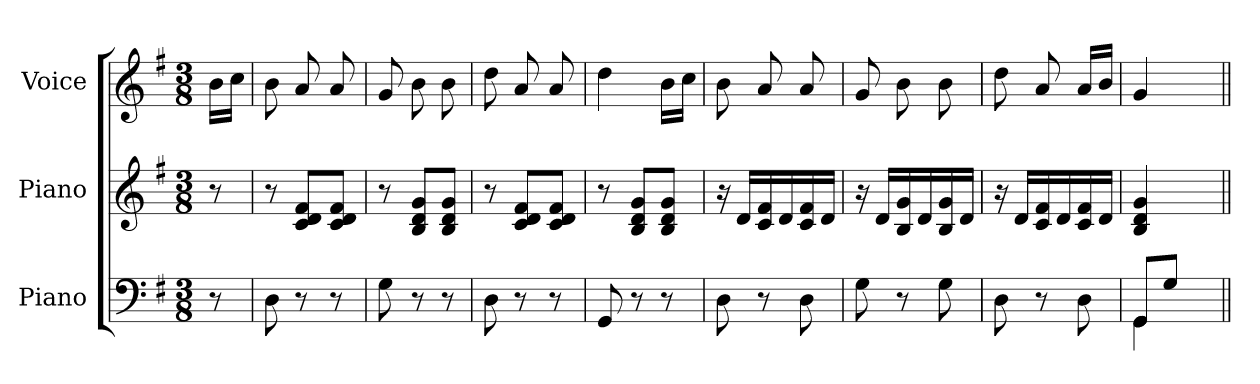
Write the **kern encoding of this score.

**kern	**kern	**kern
*part3	*part2	*part1
*staff3	*staff2	*staff1
*I"Piano	*I"Piano	*I"Voice
*I'Pno	*I'Pno	*I'V
*clefF4	*clefG2	*clefG2
*k[f#]	*k[f#]	*k[f#]
*M3/8	*M3/8	*M3/8
*MM72	*MM72	*MM72
=	=	=
8r	8r	16b\LL
.	.	16cc\JJ
=1	=1	=1
8D\	8r	8b\
8r	8c/ 8d/ 8f#/L	8a/
8r	8c/ 8d/ 8f#/J	8a/
=2	=2	=2
8G\	8r	8g/
8r	8B/ 8d/ 8g/L	8b\
8r	8B/ 8d/ 8g/J	8b\
=3	=3	=3
8D\	8r	8dd\
8r	8c/ 8d/ 8f#/L	8a/
8r	8c/ 8d/ 8f#/J	8a/
=4	=4	=4
8GG/	8r	4dd\
8r	8B/ 8d/ 8g/L	.
8r	8B/ 8d/ 8g/J	16b\LL
.	.	16cc\JJ
=5	=5	=5
8D\	16r	8b\
.	16d/LL	.
8r	16c/ 16f#/	8a/
.	16d/	.
8D\	16c/ 16f#/	8a/
.	16d/JJ	.
=6	=6	=6
8G\	16r	8g/
.	16d/LL	.
8r	16B/ 16g/	8b\
.	16d/	.
8G\	16B/ 16g/	8b\
.	16d/JJ	.
!!LO:LB:g=z
=7	=7	=7
8D\	16r	8dd\
.	16d/LL	.
8r	16c/ 16f#/	8a/
.	16d/	.
8D\	16c/ 16f#/	16a/LL
.	16d/JJ	16b/JJ
=8	=8	=8
*^	*	*
8GG/L	4GG\	4B/ 4d/ 4g/	4g/
8G/J	.	.	.
8ryy	8ryy	8ryy	8ryy
*v	*v	*	*
=||	=||	=||
*-	*-	*-
